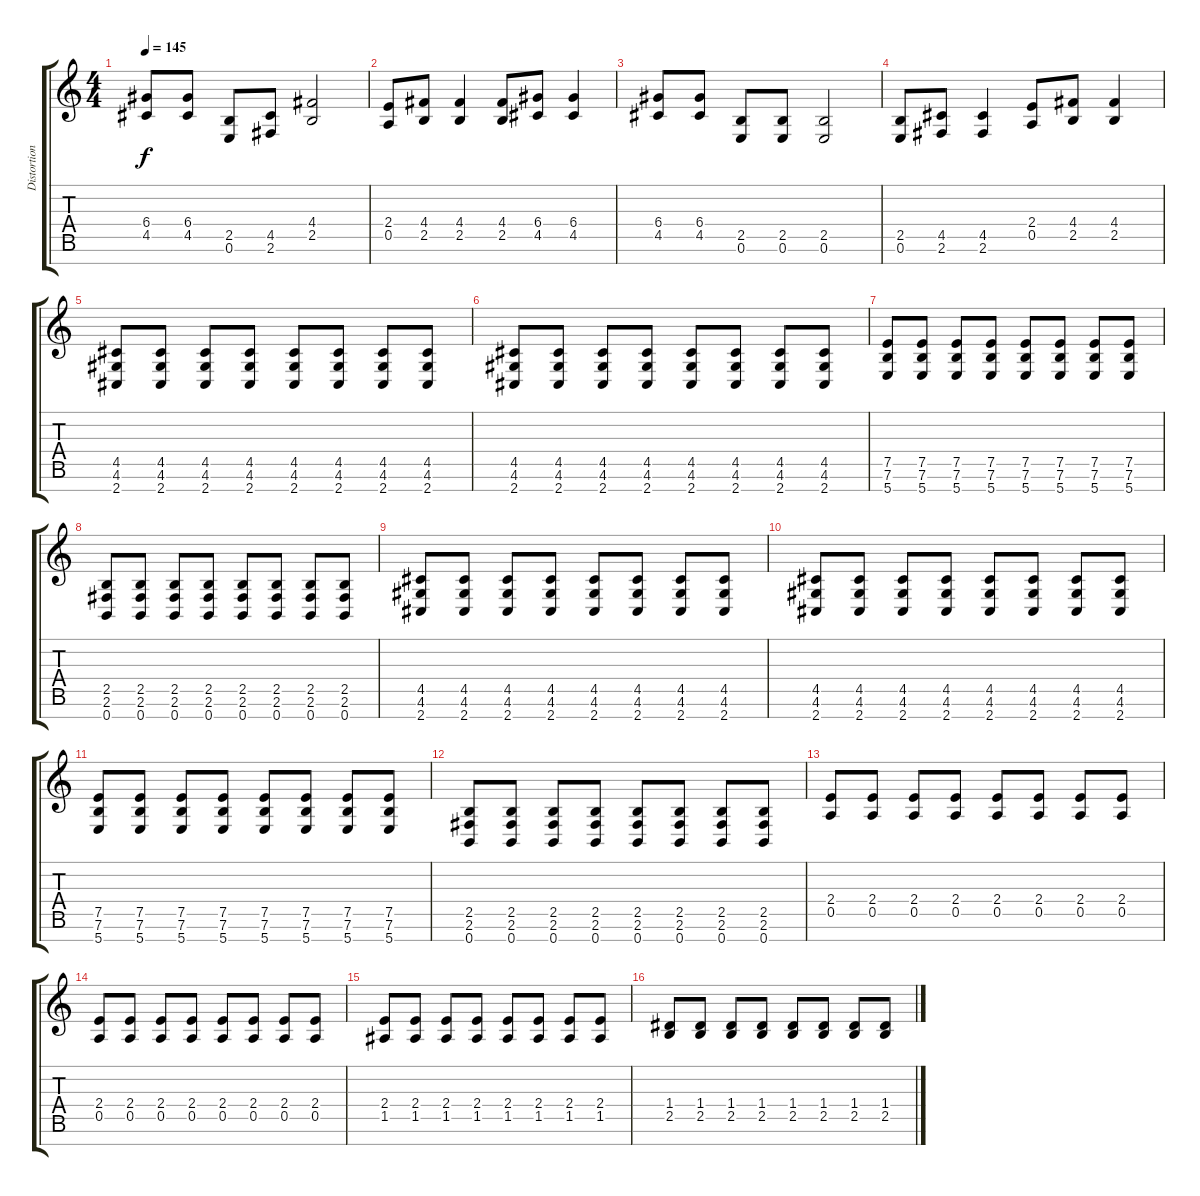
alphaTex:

\track ("Distortion Guitar 2" "Distortion") {instrument distortionguitar}
\staff {score tabs}
\tuning (E4 B3 G3 D3 A2 E2 B1) {hide}
\ts (4 4)
\tempo 145
\clef g2
\ks c
(6.4 4.5).8{dy f} (6.4 4.5).8 (2.5 0.6).8 (4.5 2.6).8 (4.4 2.5).2 |
(2.4 0.5).8 (4.4 2.5).8 (4.4 2.5).4 (4.4 2.5).8 (6.4 4.5).8 (6.4 4.5).4 |
(6.4 4.5).8 (6.4 4.5).8 (2.5 0.6).8 (2.5 0.6).8 (2.5 0.6).2 |
(2.5 0.6).8 (4.5 2.6).8 (4.5 2.6).4 (2.4 0.5).8 (4.4 2.5).8 (4.4 2.5).4 |
(4.5 4.6 2.7).8 (4.5 4.6 2.7).8 (4.5 4.6 2.7).8 (4.5 4.6 2.7).8 (4.5 4.6 2.7).8 (4.5 4.6 2.7).8 (4.5 4.6 2.7).8 (4.5 4.6 2.7).8 |
(4.5 4.6 2.7).8 (4.5 4.6 2.7).8 (4.5 4.6 2.7).8 (4.5 4.6 2.7).8 (4.5 4.6 2.7).8 (4.5 4.6 2.7).8 (4.5 4.6 2.7).8 (4.5 4.6 2.7).8 |
(7.5 7.6 5.7).8 (7.5 7.6 5.7).8 (7.5 7.6 5.7).8 (7.5 7.6 5.7).8 (7.5 7.6 5.7).8 (7.5 7.6 5.7).8 (7.5 7.6 5.7).8 (7.5 7.6 5.7).8 |
(2.5 2.6 0.7).8 (2.5 2.6 0.7).8 (2.5 2.6 0.7).8 (2.5 2.6 0.7).8 (2.5 2.6 0.7).8 (2.5 2.6 0.7).8 (2.5 2.6 0.7).8 (2.5 2.6 0.7).8 |
(4.5 4.6 2.7).8 (4.5 4.6 2.7).8 (4.5 4.6 2.7).8 (4.5 4.6 2.7).8 (4.5 4.6 2.7).8 (4.5 4.6 2.7).8 (4.5 4.6 2.7).8 (4.5 4.6 2.7).8 |
(4.5 4.6 2.7).8 (4.5 4.6 2.7).8 (4.5 4.6 2.7).8 (4.5 4.6 2.7).8 (4.5 4.6 2.7).8 (4.5 4.6 2.7).8 (4.5 4.6 2.7).8 (4.5 4.6 2.7).8 |
(7.5 7.6 5.7).8 (7.5 7.6 5.7).8 (7.5 7.6 5.7).8 (7.5 7.6 5.7).8 (7.5 7.6 5.7).8 (7.5 7.6 5.7).8 (7.5 7.6 5.7).8 (7.5 7.6 5.7).8 |
(2.5 2.6 0.7).8 (2.5 2.6 0.7).8 (2.5 2.6 0.7).8 (2.5 2.6 0.7).8 (2.5 2.6 0.7).8 (2.5 2.6 0.7).8 (2.5 2.6 0.7).8 (2.5 2.6 0.7).8 |
(2.4 0.5).8 (2.4 0.5).8 (2.4 0.5).8 (2.4 0.5).8 (2.4 0.5).8 (2.4 0.5).8 (2.4 0.5).8 (2.4 0.5).8 |
(2.4 0.5).8 (2.4 0.5).8 (2.4 0.5).8 (2.4 0.5).8 (2.4 0.5).8 (2.4 0.5).8 (2.4 0.5).8 (2.4 0.5).8 |
(2.4 1.5).8 (2.4 1.5).8 (2.4 1.5).8 (2.4 1.5).8 (2.4 1.5).8 (2.4 1.5).8 (2.4 1.5).8 (2.4 1.5).8 |
(1.4 2.5).8 (1.4 2.5).8 (1.4 2.5).8 (1.4 2.5).8 (1.4 2.5).8 (1.4 2.5).8 (1.4 2.5).8 (1.4 2.5).8
